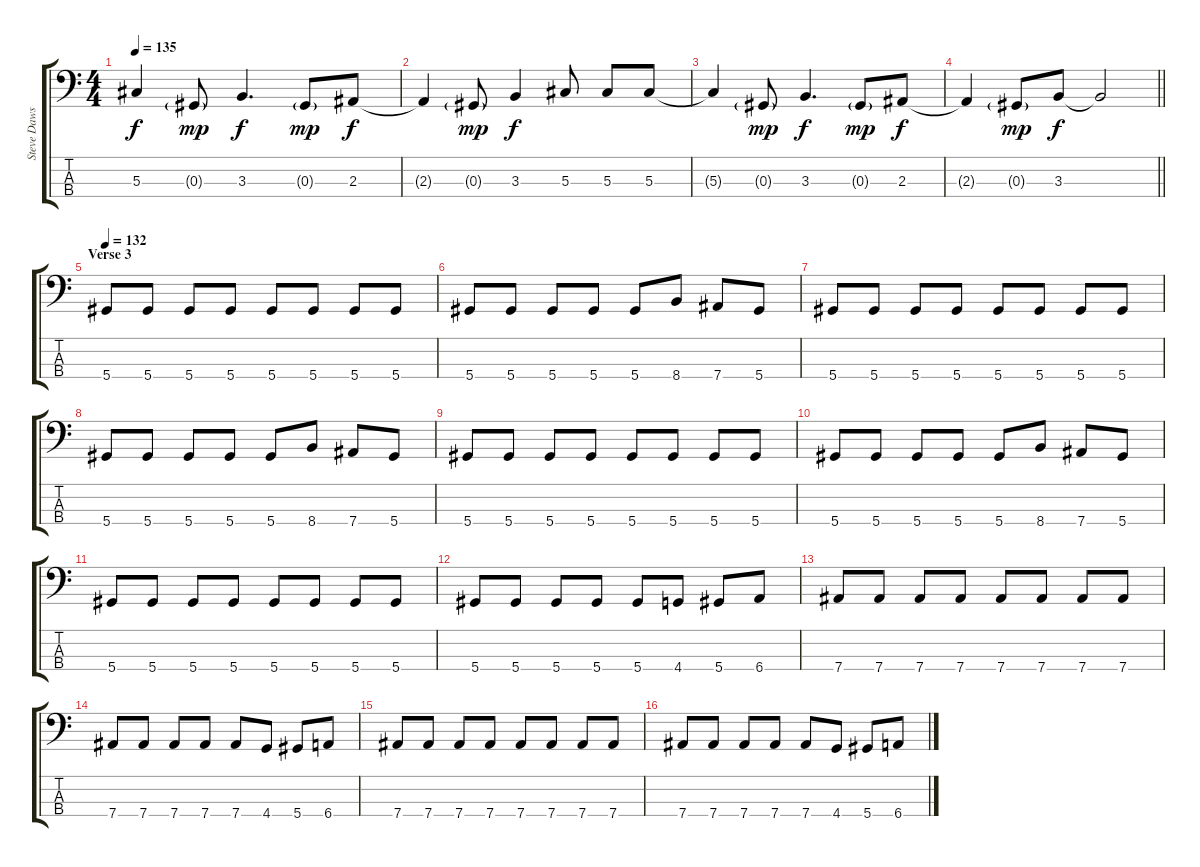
\track ("Steve Dawson" "Steve Daws") {instrument electricbassfinger}
\staff {score tabs}
\tuning (Gb2 Db2 Ab1 Eb1) {hide}
\ts (4 4)
\tempo 135
\clef f4
\ks c
5.3{t}.4{dy f} 0.3{g}.8{dy mp} 3.3.4{d dy f} 0.3{g}.8{dy mp} 2.3.8{dy f} |
2.3{t}.4 0.3{g}.8{dy mp} 3.3.4{dy f} 5.3.8 5.3.8 5.3.8 |
5.3{t}.4 0.3{g}.8{dy mp} 3.3.4{d dy f} 0.3{g}.8{dy mp} 2.3.8{dy f} |
\barLineRight lightlight
2.3{t}.4 0.3{g}.8{dy mp} 3.3.8{dy f} 3.3{t}.2 |
\section ("" "Verse 3")
\tempo 132
5.4.8 5.4.8 5.4.8 5.4.8 5.4.8 5.4.8 5.4.8 5.4.8 |
5.4.8 5.4.8 5.4.8 5.4.8 5.4.8 8.4.8 7.4.8 5.4.8 |
5.4.8 5.4.8 5.4.8 5.4.8 5.4.8 5.4.8 5.4.8 5.4.8 |
5.4.8 5.4.8 5.4.8 5.4.8 5.4.8 8.4.8 7.4.8 5.4.8 |
5.4.8 5.4.8 5.4.8 5.4.8 5.4.8 5.4.8 5.4.8 5.4.8 |
5.4.8 5.4.8 5.4.8 5.4.8 5.4.8 8.4.8 7.4.8 5.4.8 |
5.4.8 5.4.8 5.4.8 5.4.8 5.4.8 5.4.8 5.4.8 5.4.8 |
5.4.8 5.4.8 5.4.8 5.4.8 5.4.8 4.4.8 5.4.8 6.4.8 |
7.4.8 7.4.8 7.4.8 7.4.8 7.4.8 7.4.8 7.4.8 7.4.8 |
7.4.8 7.4.8 7.4.8 7.4.8 7.4.8 4.4.8 5.4.8 6.4.8 |
7.4.8 7.4.8 7.4.8 7.4.8 7.4.8 7.4.8 7.4.8 7.4.8 |
7.4.8 7.4.8 7.4.8 7.4.8 7.4.8 4.4.8 5.4.8 6.4.8
